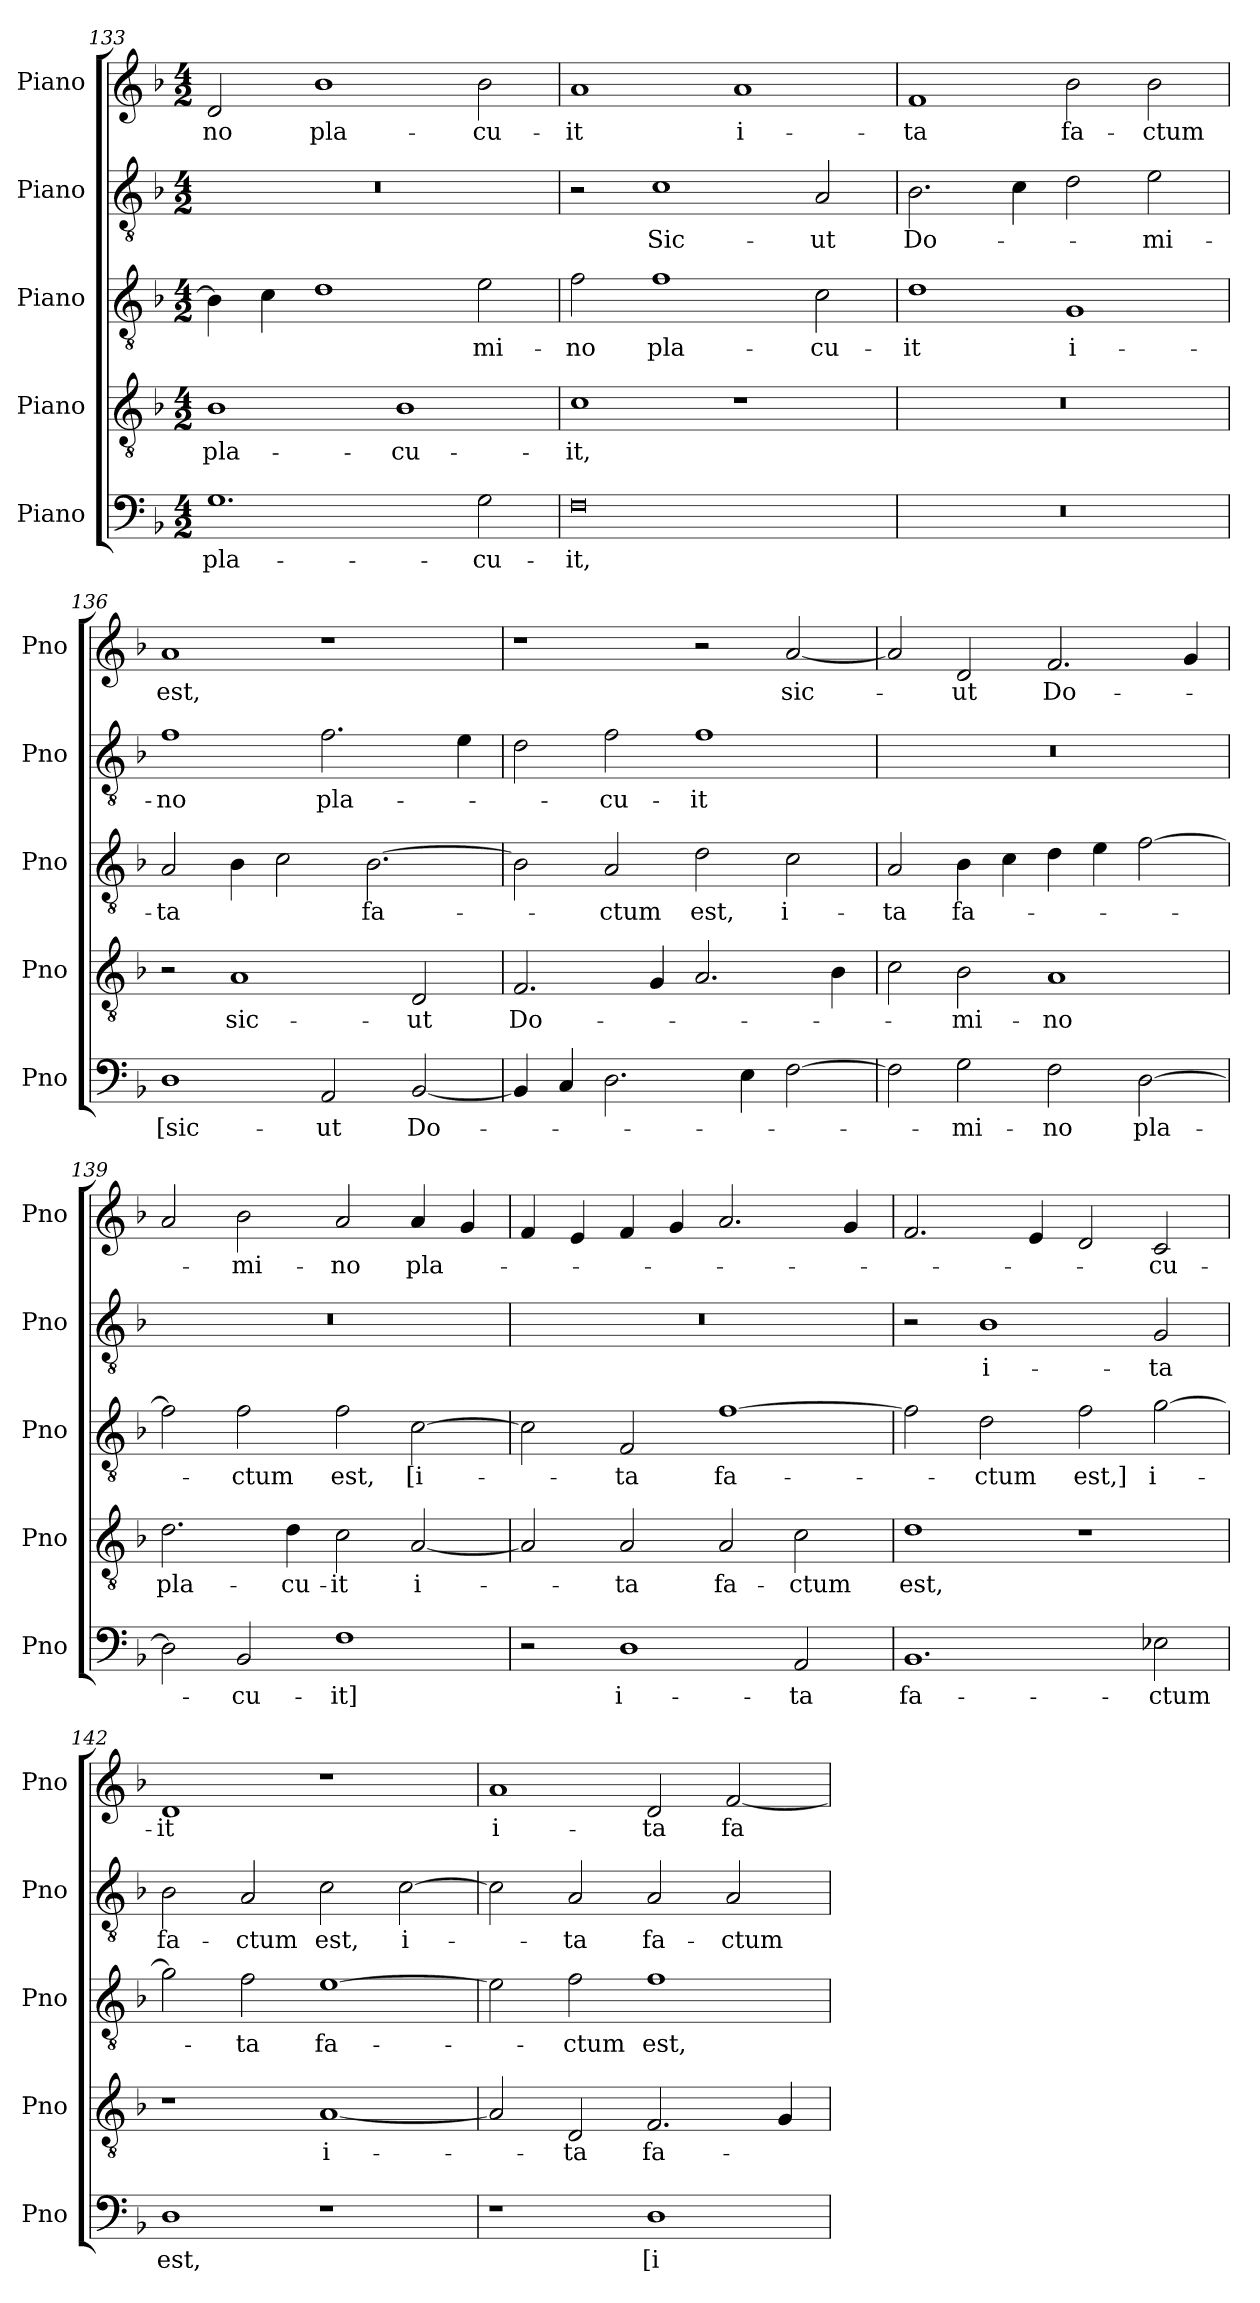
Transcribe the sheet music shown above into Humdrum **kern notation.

**kern	**text	**kern	**text	**kern	**text	**kern	**text	**kern	**text
*part5	*part5	*part4	*part4	*part3	*part3	*part2	*part2	*part1	*part1
*staff5	*staff5	*staff4	*staff4	*staff3	*staff3	*staff2	*staff2	*staff1	*staff1
*I"Piano	*	*I"Piano	*	*I"Piano	*	*I"Piano	*	*I"Piano	*
*I'Pno	*	*I'Pno	*	*I'Pno	*	*I'Pno	*	*I'Pno	*
*clefF4	*	*clefGv2	*	*clefGv2	*	*clefGv2	*	*clefG2	*
*k[b-]	*	*k[b-]	*	*k[b-]	*	*k[b-]	*	*k[b-]	*
*M4/2	*	*M4/2	*	*M4/2	*	*M4/2	*	*M4/2	*
=133	=133	=133	=133	=133	=133	=133	=133	=133	=133
1.G	pla-	1B-	pla-	4B-\]	.	0r	.	2d/	-no
.	.	.	.	4c\	.	.	.	.	.
.	.	.	.	1d	.	.	.	1b-	pla­-
.	.	1B-	-cu-	.	.	.	.	.	.
2G\	-cu-	.	.	2e\	-mi­-	.	.	2b-\	-cu­-
=134	=134	=134	=134	=134	=134	=134	=134	=134	=134
0F	-it,	1c	-it,	2f\	-no	2r	.	1a	-it
.	.	.	.	1f	pla­-	1c	Sic­-	.	.
.	.	1r	.	.	.	.	.	1a	i-
.	.	.	.	2c\	-cu-	2A/	-ut	.	.
=135	=135	=135	=135	=135	=135	=135	=135	=135	=135
0r	.	0r	.	1d	-it	2.B-\	Do-	1f	-ta
.	.	.	.	.	.	4c\	.	.	.
.	.	.	.	1G	i-	2d\	.	2b-\	fa-
.	.	.	.	.	.	2e\	-mi­-	2b-\	-ctum
=136	=136	=136	=136	=136	=136	=136	=136	=136	=136
1D	-[sic­-	2r	.	2A/	-ta	1f	-no	1a	est,
.	.	1A	sic-	4B-\	.	.	.	.	.
.	.	.	.	2c\	.	.	.	.	.
2AA/	-ut	.	.	.	.	2.f\	pla-	1r	.
.	.	.	.	[2.B-\	fa­-	.	.	.	.
[2BB-/	Do­-	2D/	-ut	.	.	.	.	.	.
.	.	.	.	.	.	4e\	.	.	.
=137	=137	=137	=137	=137	=137	=137	=137	=137	=137
4BB-/]	.	2.F/	Do-	2B-\]	.	2d\	.	1r	.
4C/	.	.	.	.	.	.	.	.	.
2.D\	.	.	.	2A/	-ctum	2f\	-cu-	.	.
.	.	4G/	.	.	.	.	.	.	.
.	.	2.A/	.	2d\	est,	1f	-it	2r	.
4E\	.	.	.	.	.	.	.	.	.
[2F\	.	.	.	2c\	i­-	.	.	[2a/	sic-
.	.	4B-\	.	.	.	.	.	.	.
=138	=138	=138	=138	=138	=138	=138	=138	=138	=138
2F\]	.	2c\	.	2A/	-ta	0r	.	2a/]	.
2G\	-mi-	2B-\	-mi­-	4B-\	fa-	.	.	2d/	-ut
.	.	.	.	4c\	.	.	.	.	.
2F\	-no	1A	-no	4d\	.	.	.	2.f/	Do-
.	.	.	.	4e\	.	.	.	.	.
[2D\	pla-	.	.	[2f\	.	.	.	.	.
.	.	.	.	.	.	.	.	4g/	.
!!LO:LB:g=z
=139	=139	=139	=139	=139	=139	=139	=139	=139	=139
2D\]	.	2.d\	pla-	2f\]	.	0r	.	2a/	.
2BB-/	-cu­-	.	.	2f\	-ctum	.	.	2b-\	-mi­-
.	.	4d\	-cu­-	.	.	.	.	.	.
1F	-it]	2c\	-it	2f\	est,	.	.	2a/	-no
.	.	[2A/	i-	[2c\	[i-	.	.	4a/	pla-
.	.	.	.	.	.	.	.	4g/	.
=140	=140	=140	=140	=140	=140	=140	=140	=140	=140
2r	.	2A/]	.	2c\]	.	0r	.	4f/	.
.	.	.	.	.	.	.	.	4e/	.
1D	i­-	2A/	-ta	2F/	-ta	.	.	4f/	.
.	.	.	.	.	.	.	.	4g/	.
.	.	2A/	fa-	[1f	fa­-	.	.	2.a/	.
2AA/	-ta	2c\	-ctum	.	.	.	.	.	.
.	.	.	.	.	.	.	.	4g/	.
=141	=141	=141	=141	=141	=141	=141	=141	=141	=141
1.BB-	fa-	1d	est,	2f\]	.	2r	.	2.f/	.
.	.	.	.	2d\	-ctum	1B-	i-	.	.
.	.	.	.	.	.	.	.	4e/	.
.	.	1r	.	2f\	est,]	.	.	2d/	.
2E-X\	-ctum	.	.	[2g\	i­-	2G/	-ta	2c/	-cu-
=142	=142	=142	=142	=142	=142	=142	=142	=142	=142
1D	est,	1r	.	2g\]	.	2B-\	fa-	1d	-it
.	.	.	.	2f\	-ta	2A/	-ctum	.	.
1r	.	[1A	i-	[1e	fa-	2c\	est,	1r	.
.	.	.	.	.	.	[2c\	i-	.	.
=143	=143	=143	=143	=143	=143	=143	=143	=143	=143
1r	.	2A/]	.	2e\]	.	2c\]	.	1a	i-
.	.	2D/	-ta	2f\	-ctum	2A/	-ta	.	.
1D	[i-	2.F/	fa-	1f	est,	2A/	fa-	2d/	-ta
.	.	.	.	.	.	2A/	-ctum	[2f/	fa­-
.	.	4G/	.	.	.	.	.	.	.
=	=	=	=	=	=	=	=	=	=
*-	*-	*-	*-	*-	*-	*-	*-	*-	*-
